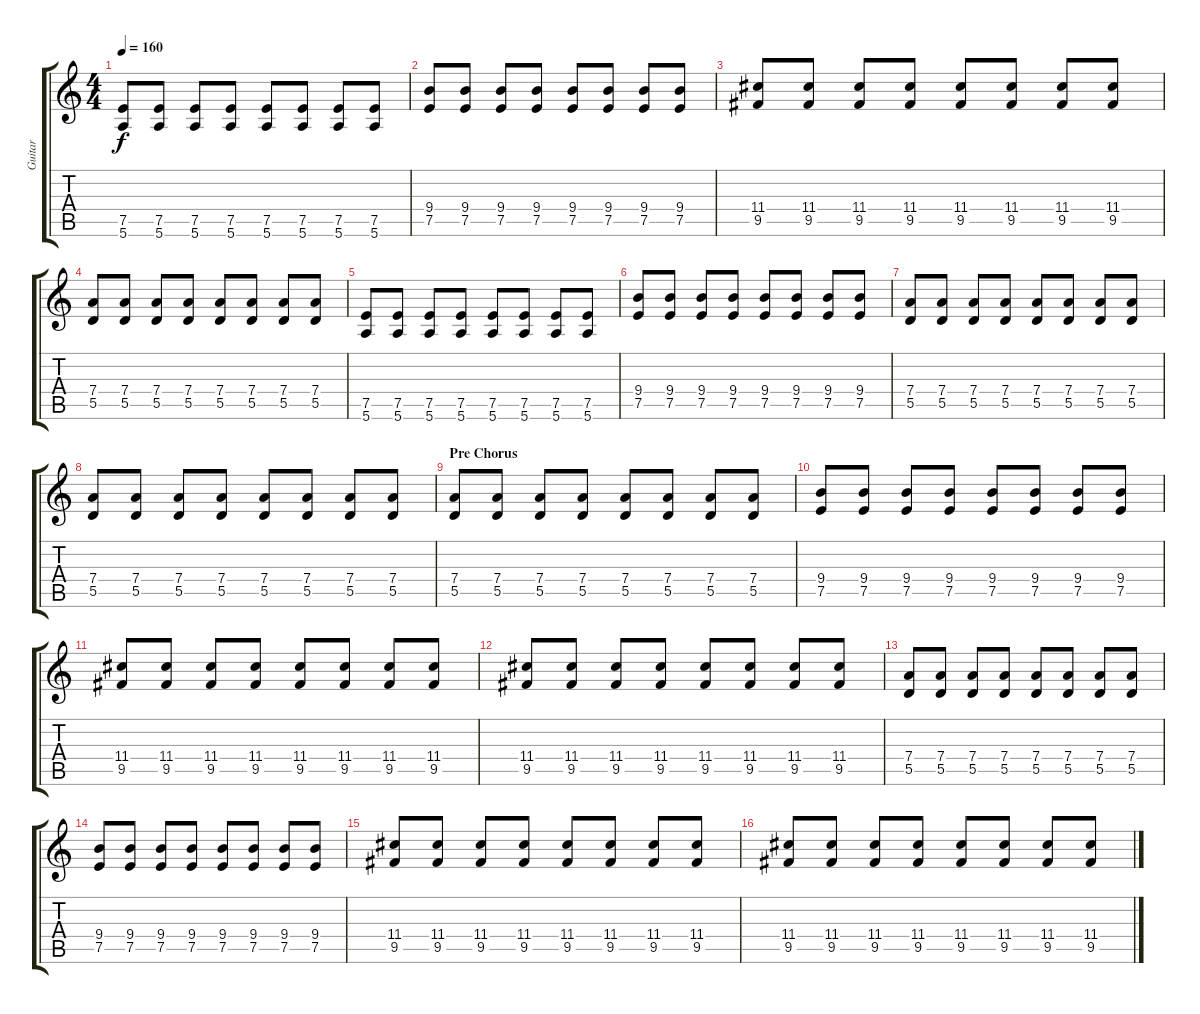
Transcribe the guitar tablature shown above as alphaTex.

\track ("Guitar" "Guitar") {instrument electricguitarmuted}
\staff {score tabs}
\tuning (E4 B3 G3 D3 A2 E2) {hide}
\ts (4 4)
\tempo 160
\clef g2
\ks c
(7.5 5.6).8{dy f} (7.5 5.6).8 (7.5 5.6).8 (7.5 5.6).8 (7.5 5.6).8 (7.5 5.6).8 (7.5 5.6).8 (7.5 5.6).8 |
(9.4 7.5).8 (9.4 7.5).8 (9.4 7.5).8 (9.4 7.5).8 (9.4 7.5).8 (9.4 7.5).8 (9.4 7.5).8 (9.4 7.5).8 |
(11.4 9.5).8 (11.4 9.5).8 (11.4 9.5).8 (11.4 9.5).8 (11.4 9.5).8 (11.4 9.5).8 (11.4 9.5).8 (11.4 9.5).8 |
(7.4 5.5).8 (7.4 5.5).8 (7.4 5.5).8 (7.4 5.5).8 (7.4 5.5).8 (7.4 5.5).8 (7.4 5.5).8 (7.4 5.5).8 |
(7.5 5.6).8 (7.5 5.6).8 (7.5 5.6).8 (7.5 5.6).8 (7.5 5.6).8 (7.5 5.6).8 (7.5 5.6).8 (7.5 5.6).8 |
(9.4 7.5).8 (9.4 7.5).8 (9.4 7.5).8 (9.4 7.5).8 (9.4 7.5).8 (9.4 7.5).8 (9.4 7.5).8 (9.4 7.5).8 |
(7.4 5.5).8 (7.4 5.5).8 (7.4 5.5).8 (7.4 5.5).8 (7.4 5.5).8 (7.4 5.5).8 (7.4 5.5).8 (7.4 5.5).8 |
(7.4 5.5).8 (7.4 5.5).8 (7.4 5.5).8 (7.4 5.5).8 (7.4 5.5).8 (7.4 5.5).8 (7.4 5.5).8 (7.4 5.5).8 |
\section ("" "Pre Chorus")
(7.4 5.5).8 (7.4 5.5).8 (7.4 5.5).8 (7.4 5.5).8 (7.4 5.5).8 (7.4 5.5).8 (7.4 5.5).8 (7.4 5.5).8 |
(9.4 7.5).8 (9.4 7.5).8 (9.4 7.5).8 (9.4 7.5).8 (9.4 7.5).8 (9.4 7.5).8 (9.4 7.5).8 (9.4 7.5).8 |
(11.4 9.5).8 (11.4 9.5).8 (11.4 9.5).8 (11.4 9.5).8 (11.4 9.5).8 (11.4 9.5).8 (11.4 9.5).8 (11.4 9.5).8 |
(11.4 9.5).8 (11.4 9.5).8 (11.4 9.5).8 (11.4 9.5).8 (11.4 9.5).8 (11.4 9.5).8 (11.4 9.5).8 (11.4 9.5).8 |
(7.4 5.5).8 (7.4 5.5).8 (7.4 5.5).8 (7.4 5.5).8 (7.4 5.5).8 (7.4 5.5).8 (7.4 5.5).8 (7.4 5.5).8 |
(9.4 7.5).8 (9.4 7.5).8 (9.4 7.5).8 (9.4 7.5).8 (9.4 7.5).8 (9.4 7.5).8 (9.4 7.5).8 (9.4 7.5).8 |
(11.4 9.5).8 (11.4 9.5).8 (11.4 9.5).8 (11.4 9.5).8 (11.4 9.5).8 (11.4 9.5).8 (11.4 9.5).8 (11.4 9.5).8 |
(11.4 9.5).8 (11.4 9.5).8 (11.4 9.5).8 (11.4 9.5).8 (11.4 9.5).8 (11.4 9.5).8 (11.4 9.5).8 (11.4 9.5).8
